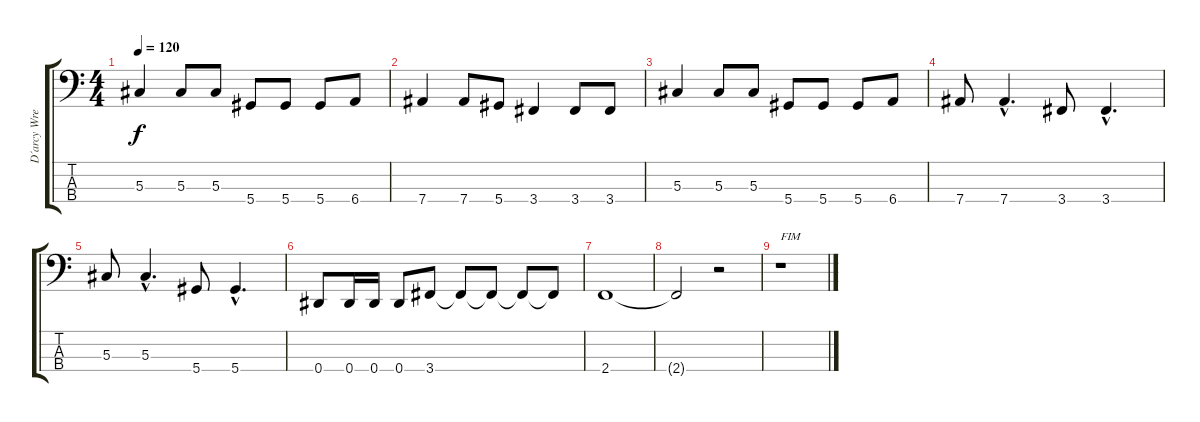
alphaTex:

\track ("D´arcy Wretzky" "D´arcy Wre") {instrument electricbasspick}
\staff {score tabs}
\tuning (Gb2 Db2 Ab1 Eb1) {hide}
\ts (4 4)
\tempo 120
\clef f4
\ks c
5.3.4{dy f} 5.3.8 5.3.8 5.4.8 5.4.8 5.4.8 6.4.8 |
7.4.4 7.4.8 5.4.8 3.4.4 3.4.8 3.4.8 |
5.3.4 5.3.8 5.3.8 5.4.8 5.4.8 5.4.8 6.4.8 |
7.4.8 7.4{hac}.4{d} 3.4.8 3.4{hac}.4{d} |
5.3.8 5.3{hac}.4{d} 5.4.8 5.4{hac}.4{d} |
0.4.8 0.4.16 0.4.16 0.4.8 3.4.8 3.4{t}.8 3.4{t}.8 3.4{t}.8 3.4{t}.8 |
2.4.1 |
2.4{t}.2 r.2 |
r.1{txt "FIM"}
